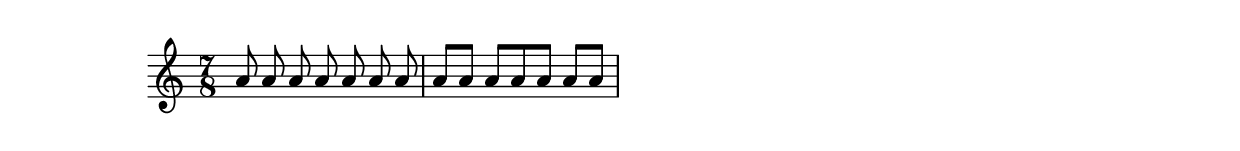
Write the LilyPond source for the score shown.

%% DO NOT EDIT this file manually; it is automatically
%% generated from LSR http://lsr.dsi.unimi.it
%% Make any changes in LSR itself, or in Documentation/snippets/new/ ,
%% and then run scripts/auxiliar/makelsr.py
%%
%% This file is in the public domain.
\version "2.16.0"

\header {
  lsrtags = "rhythms"

  texidoc = "
There are no default automatic beam groupings specified for 7/8 time,
so if automatic beams are required the grouping must be specified using
<code>beatStructure</code>.  For example, to  group all beams 2-3-2 in
7/8 time, specify beam endings at 2/8 and 5/8:

"
  doctitle = "Beam grouping in 7/8 time"
} % begin verbatim

\relative c'' {
  \time 7/8
  % rhythm 2-3-2
  a8 a a a a a a
  \set Score.beatStructure = #'(2 3 2)
  a8 a a a a a a
}
